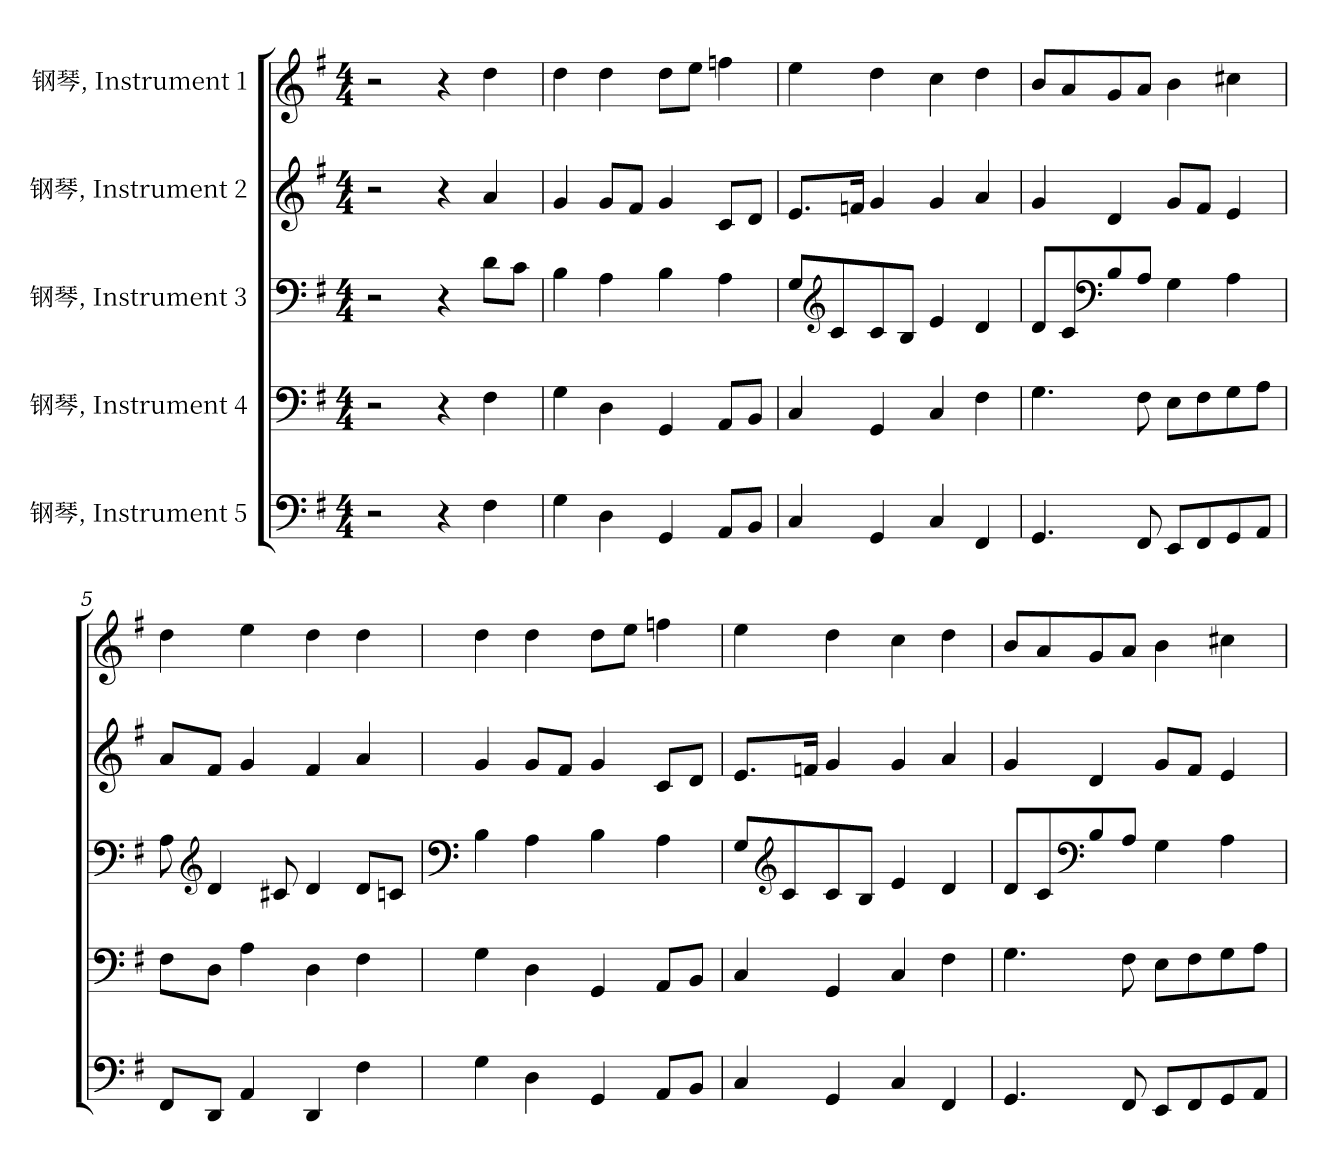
**kern	**kern	**kern	**kern	**kern
*part5	*part4	*part3	*part2	*part1
*staff5	*staff4	*staff3	*staff2	*staff1
*I"钢琴, Instrument 5	*I"钢琴, Instrument 4	*I"钢琴, Instrument 3	*I"钢琴, Instrument 2	*I"钢琴, Instrument 1
*clefF4	*clefF4	*clefF4	*clefG2	*clefG2
*k[f#]	*k[f#]	*k[f#]	*k[f#]	*k[f#]
*M4/4	*M4/4	*M4/4	*M4/4	*M4/4
*MM93	*MM93	*MM93	*MM93	*MM93
=1	=1	=1	=1	=1
2r	2r	2r	2r	2r
4r	4r	4r	4r	4r
4F#\	4F#\	8d\L	4a/	4dd\
.	.	8c\J	.	.
=2	=2	=2	=2	=2
4G\	4G\	4B\	4g/	4dd\
4D\	4D\	4A\	8g/L	4dd\
.	.	.	8f#/J	.
4GG/	4GG/	4B\	4g/	8dd\L
.	.	.	.	8ee\J
8AA/L	8AA/L	4A\	8c/L	4ffn\
8BB/J	8BB/J	.	8d/J	.
=3	=3	=3	=3	=3
4C/	4C/	8G/L	8.e/L	4ee\
*	*	*clefG2	*	*
.	.	8c/	.	.
.	.	.	16fn/Jk	.
4GG/	4GG/	8c/	4g/	4dd\
.	.	8B/J	.	.
4C/	4C/	4e/	4g/	4cc\
4FF#/	4F#\	4d/	4a/	4dd\
=4	=4	=4	=4	=4
4.GG/	4.G\	8d/L	4g/	8b/L
.	.	8c/	.	8a/
*	*	*clefF4	*	*
.	.	8B/	4d/	8g/
8FF#/	8F#\	8A/J	.	8a/J
8EE/L	8E\L	4G\	8g/L	4b\
8FF#/	8F#\	.	8f#/J	.
8GG/	8G\	4A\	4e/	4cc#X\
8AA/J	8A\J	.	.	.
!!LO:LB:g=z
=5	=5	=5	=5	=5
8FF#/L	8F#\L	8A\	8a/L	4dd\
*	*	*clefG2	*	*
8DD/J	8D\J	4d/	8f#/J	.
4AA/	4A\	.	4g/	4ee\
.	.	8c#X/	.	.
4DD/	4D\	4d/	4f#/	4dd\
4F#\	4F#\	8d/L	4a/	4dd\
.	.	8cn/J	.	.
=6	=6	=6	=6	=6
*	*	*clefF4	*	*
4G\	4G\	4B\	4g/	4dd\
4D\	4D\	4A\	8g/L	4dd\
.	.	.	8f#/J	.
4GG/	4GG/	4B\	4g/	8dd\L
.	.	.	.	8ee\J
8AA/L	8AA/L	4A\	8c/L	4ffn\
8BB/J	8BB/J	.	8d/J	.
=7	=7	=7	=7	=7
4C/	4C/	8G/L	8.e/L	4ee\
*	*	*clefG2	*	*
.	.	8c/	.	.
.	.	.	16fn/Jk	.
4GG/	4GG/	8c/	4g/	4dd\
.	.	8B/J	.	.
4C/	4C/	4e/	4g/	4cc\
4FF#/	4F#\	4d/	4a/	4dd\
=8	=8	=8	=8	=8
4.GG/	4.G\	8d/L	4g/	8b/L
.	.	8c/	.	8a/
*	*	*clefF4	*	*
.	.	8B/	4d/	8g/
8FF#/	8F#\	8A/J	.	8a/J
8EE/L	8E\L	4G\	8g/L	4b\
8FF#/	8F#\	.	8f#/J	.
8GG/	8G\	4A\	4e/	4cc#X\
8AA/J	8A\J	.	.	.
=	=	=	=	=
*-	*-	*-	*-	*-
